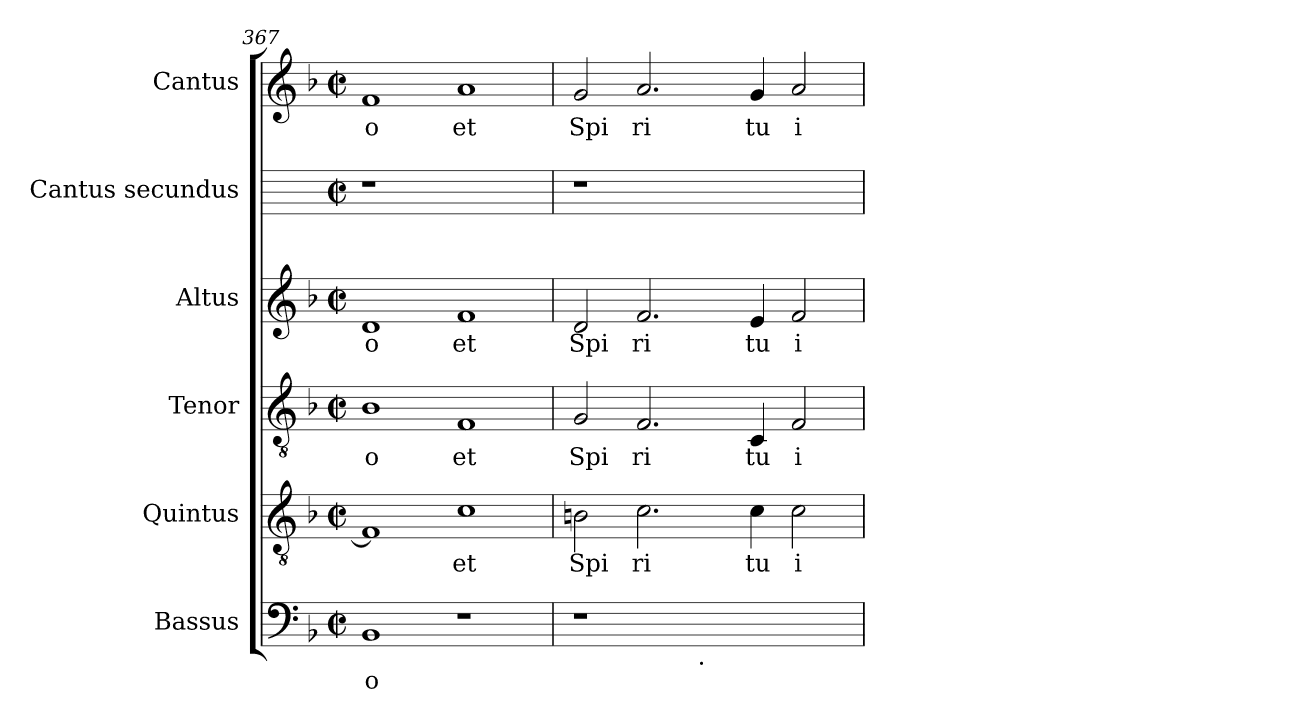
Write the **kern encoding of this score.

**kern	**text	**kern	**text	**kern	**text	**kern	**text	**kern	**kern	**text
*part6	*part6	*part5	*part5	*part4	*part4	*part3	*part3	*part2	*part1	*part1
*staff6	*staff6	*staff5	*staff5	*staff4	*staff4	*staff3	*staff3	*staff2	*staff1	*staff1
*I"Bassus	*	*I"Quintus	*	*I"Tenor	*	*I"Altus	*	*I"Cantus  secundus	*I"Cantus	*
*I'B	*	*I'Q	*	*I'T	*	*I'A	*	*	*I'C	*
*clefF4	*	*clefGv2	*	*clefGv2	*	*clefG2	*	*	*clefG2	*
*k[b-]	*	*k[b-]	*	*k[b-]	*	*k[b-]	*	*k[]	*k[b-]	*
*F:	*	*F:	*	*F:	*	*F:	*	*C:	*F:	*
*M2/2	*	*M2/2	*	*M2/2	*	*M2/2	*	*M2/2	*M2/2	*
*met(c|)	*	*met(c|)	*	*met(c|)	*	*met(c|)	*	*met(c|)	*met(c|)	*
=367	=367	=367	=367	=367	=367	=367	=367	=367	=367	=367
!	!LO:LY:b:cj	!	!LO:LY:b:cj	!	!LO:LY:b:cj	!	!LO:LY:b:cj	!	!	!LO:LY:b:cj
1BB-	o	1F]	.	1B-	o	1d	o	1r	1f	o
!	!	!	!LO:LY:b:cj	!	!LO:LY:b:cj	!	!LO:LY:b:cj	!	!	!LO:LY:b:cj
1r	.	1c	et	1F	et	1f	et	1ryy	1a	et
=368	=368	=368	=368	=368	=368	=368	=368	=368	=368	=368
!	!	!	!LO:LY:b:cj	!	!LO:LY:b:cj	!	!LO:LY:b:cj	!	!	!LO:LY:b:cj
*^	*	*	*	*	*	*	*	*	*	*
1r	2ryy	.	2Bn\	Spi	2G/	Spi	2d/	Spi	1r	2g/	Spi
!	!	!	!	!LO:LY:b:cj	!	!LO:LY:b:cj	!	!LO:LY:b:cj	!	!	!LO:LY:b:cj
.	4...ryy	.	2.c\	ri	2.F/	ri	2.f/	ri	.	2.a/	ri
!	!LO:TX:b:t=.	!	!	!	!	!	!	!	!	!	!
.	1ryy	.	.	.	.	.	.	.	.	.	.
1ryy	.	.	.	.	.	.	.	.	1ryy	.	.
!	!	!	!	!LO:LY:b:cj	!	!LO:LY:b:cj	!	!LO:LY:b:cj	!	!	!LO:LY:b:cj
.	.	.	4c\	tu	4C/	tu	4e/	tu	.	4g/	tu
!	!	!	!	!LO:LY:b:cj	!	!LO:LY:b:cj	!	!LO:LY:b:cj	!	!	!LO:LY:b:cj
.	.	.	2c\	i	2F/	i	2f/	i	.	2a/	i
.	32ryy	.	.	.	.	.	.	.	.	.	.
*v	*v	*	*	*	*	*	*	*	*	*	*
=	=	=	=	=	=	=	=	=	=	=
*-	*-	*-	*-	*-	*-	*-	*-	*-	*-	*-
